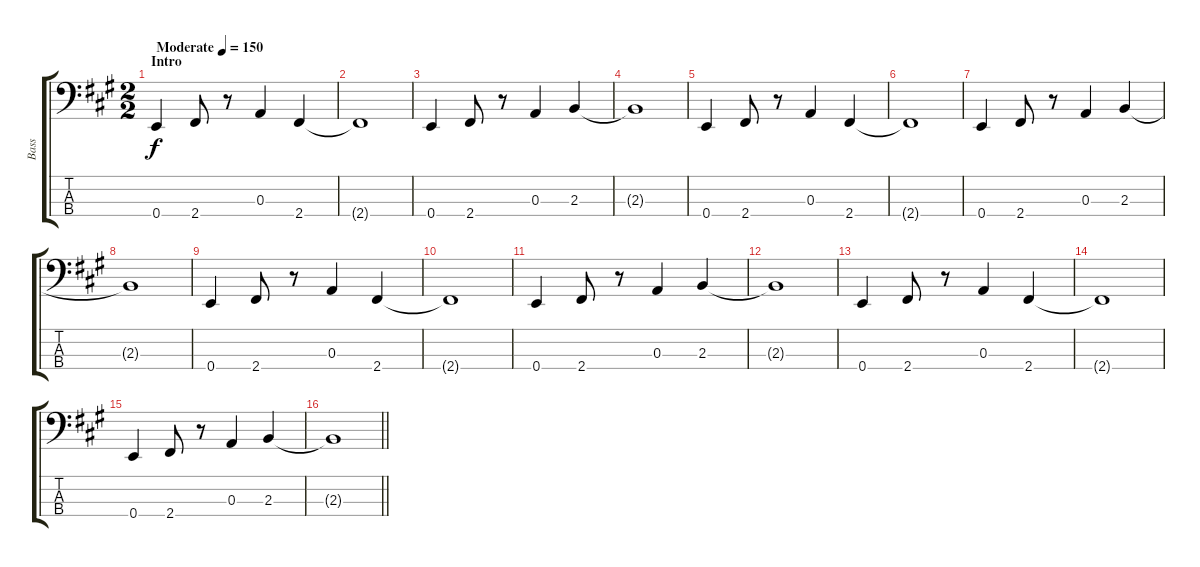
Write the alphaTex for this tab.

\track ("Bass" "Bass") {instrument electricbassfinger}
\staff {score tabs}
\tuning (G2 D2 A1 E1) {hide}
\ts (2 2)
\section ("" "Intro")
\tempo (150 "Moderate")
\clef f4
\ks a
0.4.4{dy f instrument electricbassfinger} 2.4.8 r.8 0.3.4 2.4.4 |
2.4{t}.1 |
0.4.4 2.4.8 r.8 0.3.4 2.3.4 |
2.3{t}.1 |
0.4.4 2.4.8 r.8 0.3.4 2.4.4 |
2.4{t}.1 |
0.4.4 2.4.8 r.8 0.3.4 2.3.4 |
2.3{t}.1 |
0.4.4 2.4.8 r.8 0.3.4 2.4.4 |
2.4{t}.1 |
0.4.4 2.4.8 r.8 0.3.4 2.3.4 |
2.3{t}.1 |
0.4.4 2.4.8 r.8 0.3.4 2.4.4 |
2.4{t}.1 |
0.4.4 2.4.8 r.8 0.3.4 2.3.4 |
\barLineRight lightlight
2.3{t}.1
